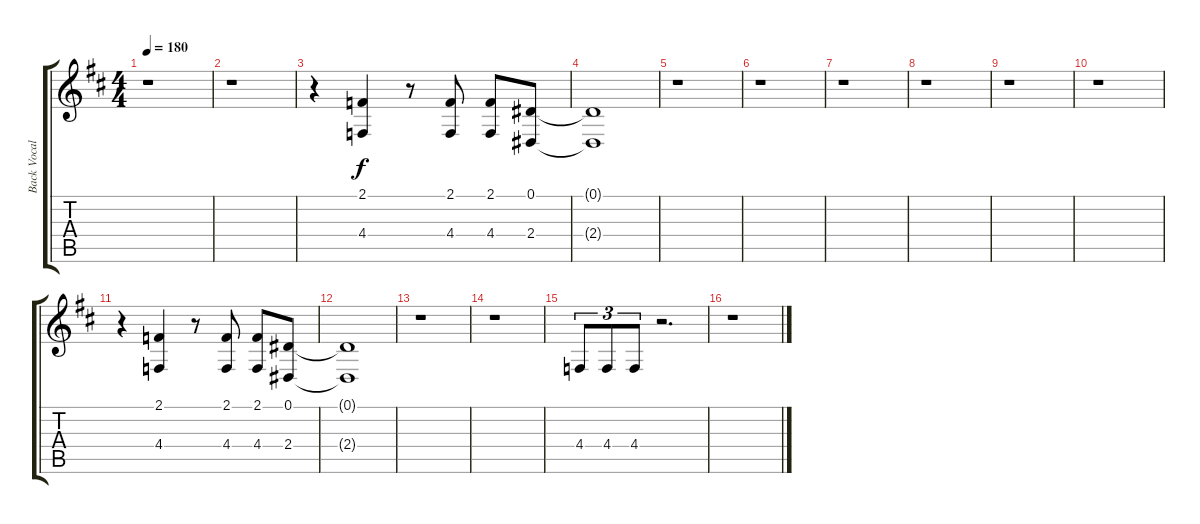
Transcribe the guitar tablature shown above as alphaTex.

\track ("Back Vocal" "Back Vocal") {instrument lead8bassandlead}
\staff {score tabs}
\tuning (Eb4 Bb3 Gb3 Db3 Ab2 Eb2) {hide}
\ts (4 4)
\tempo 180
\clef g2
\ks bminor
r.1{dy f} |
r.1 |
r.4 (2.1 4.4).4 r.8 (2.1 4.4).8 (2.1 4.4).8 (0.1 2.4).8 |
(0.1{t} 2.4{t}).1 |
r.1 |
r.1 |
r.1 |
r.1 |
r.1 |
r.1 |
r.4 (2.1 4.4).4 r.8 (2.1 4.4).8 (2.1 4.4).8 (0.1 2.4).8 |
(0.1{t} 2.4{t}).1 |
r.1 |
r.1 |
4.4.8{tu (3 2)} 4.4.8{tu (3 2)} 4.4.8{tu (3 2)} r.2{d} |
r.1
